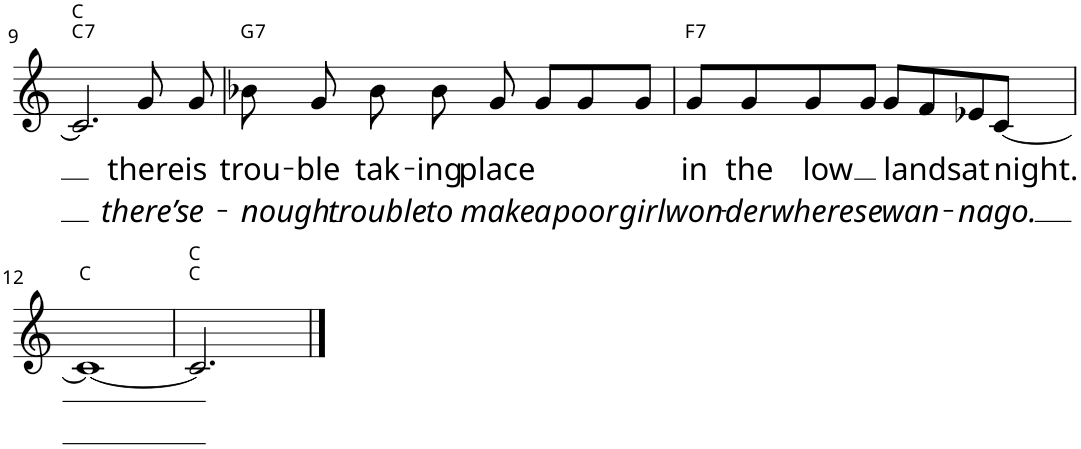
**kern	**text	**text	**harte
*part1	*part1	*part1	*part1
*staff1	*staff1	*staff1	*
*I"Voice	*	*	*
*I'Voice	*	*	*
!!LO:PB:g=z
*clefG2	*	*	*
*k[]	*	*	*
*M4/4	*	*	*
=9	=9	=9	=9
!	!	!	!LO:H:n=1:kt=7
2.c/]	.	.	C:7 C:maj
!	!LO:LY:b	!LO:LY:b	!
8g/	there	there’s	.
!	!LO:LY:b	!LO:LY:b	!
8g/	is	e-	.
=10	=10	=10	=10
!	!LO:LY:b	!LO:LY:b	!LO:H:kt=7
8b-X\	trou-	-nough	G:7
!	!LO:LY:b	!	!
8g/	-ble	.	.
!	!LO:LY:b	!LO:LY:b	!
8b-\	tak-	trouble	.
!	!LO:LY:b	!LO:LY:b	!
8b-\	-ing	to	.
!	!LO:LY:b	!LO:LY:b	!
8g/	place	make	.
!	!	!LO:LY:b	!
8g/L	.	a	.
!	!	!LO:LY:b	!
8g/	.	poor	.
!	!	!LO:LY:b	!
8g/J	.	girl	.
=11	=11	=11	=11
!	!LO:LY:b	!LO:LY:b	!LO:H:kt=7
8g/L	in	won-	F:7
!	!LO:LY:b	!LO:LY:b	!
8g/	the	-der	.
!	!LO:LY:b	!LO:LY:b	!
8g/	low	where	.
!	!	!LO:LY:b	!
8g/J	.	se	.
!	!LO:LY:b	!LO:LY:b	!
8g/L	lands	wan-	.
8f/	.	.	.
!	!LO:LY:b	!LO:LY:b	!
8e-X/	at	-na	.
!	!LO:LY:b	!LO:LY:b	!
[8c/J	night.	go.	.
!!LO:LB:g=z
=12	=12	=12	=12
1c_	.	.	C:maj
=13	=13	=13	=13
2.c/]	.	.	C:maj C:maj
4ryy	.	.	.
==	==	==	==
*-	*-	*-	*-
